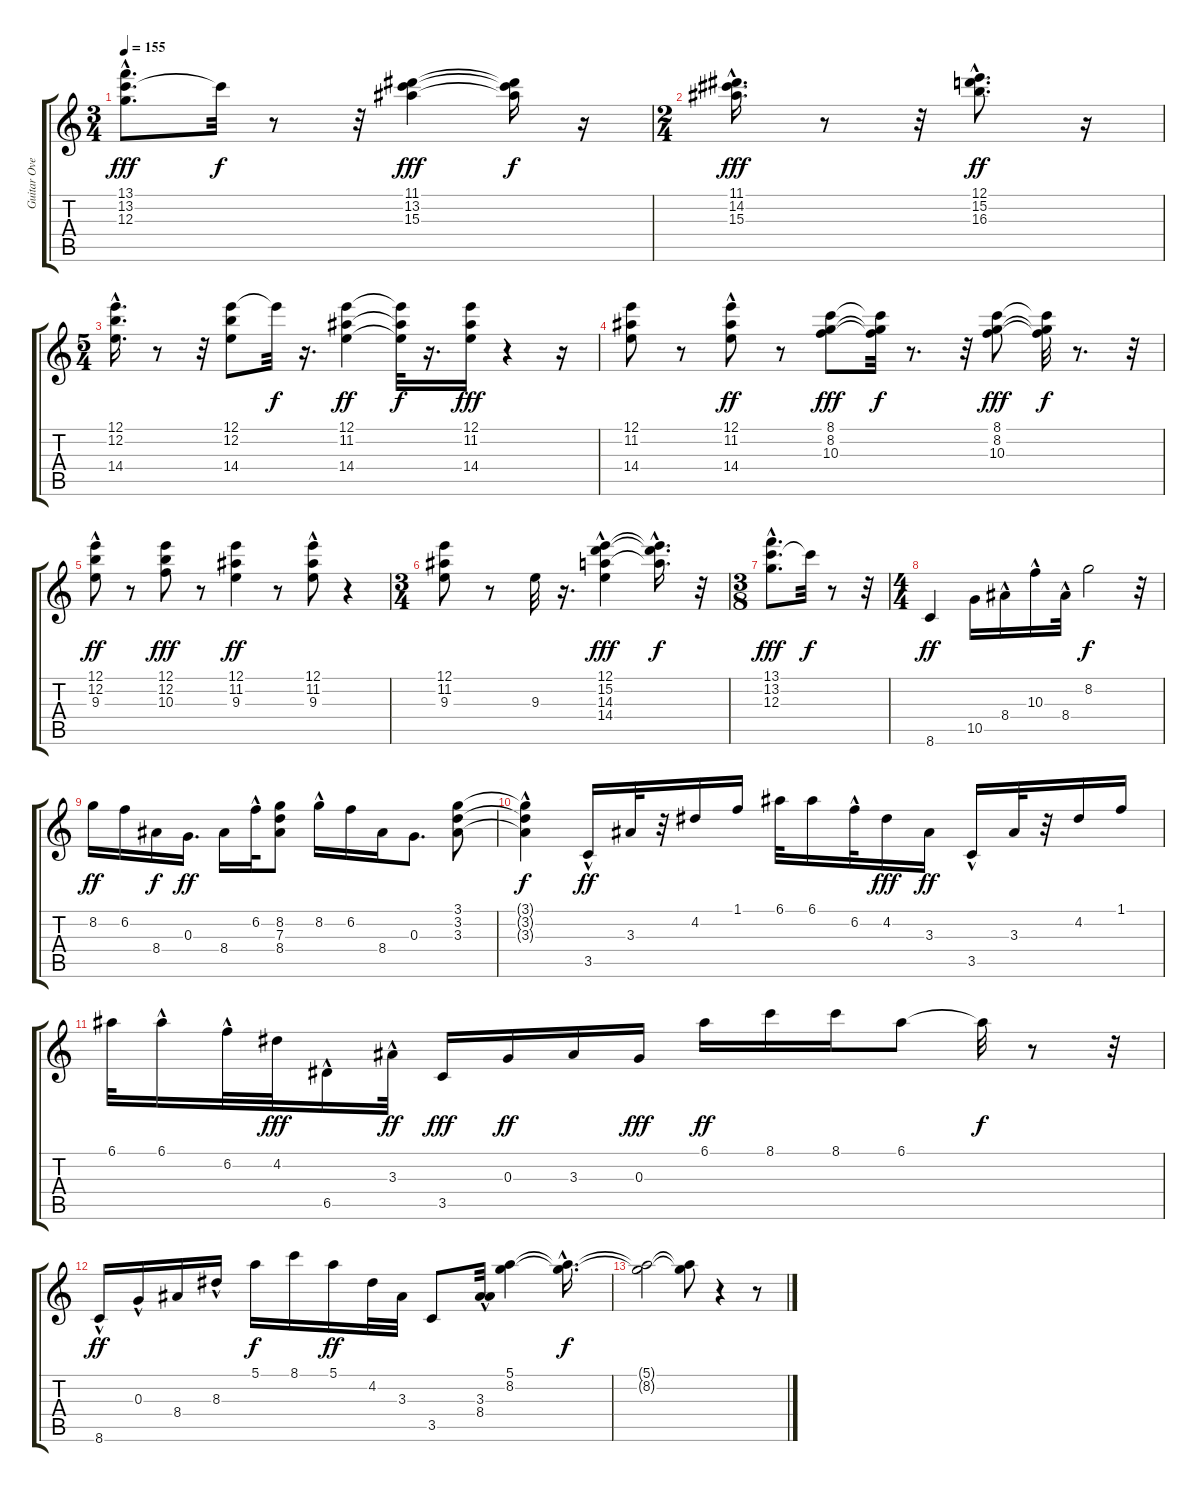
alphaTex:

\track ("Guitar Overdr+Clean     " "Guitar Ove") {instrument overdrivenguitar}
\staff {score tabs}
\tuning (E4 B3 G3 D3 A2 E2) {hide}
\ts (3 4)
\tempo 155
\clef g2
\ks c
(13.1{hac} 13.2{hac} 12.3{hac}).8{d dy fff} 13.2{t}.32{dy f} r.8 r.32 (11.1 13.2 15.3).4{dy fff} (11.1{t} 13.2{t} 15.3{t}).16{dy f} r.16 |
\ts (2 4)
(11.1{hac} 14.2{hac} 15.3{hac}).16{d dy fff} r.8 r.32 (12.1 15.2 16.3{hac}).8{d dy ff} r.16 |
\ts (5 4)
(12.1{hac} 12.2{hac} 14.4{hac}).16{d} r.8 r.32 (12.1 12.2 14.4).8 12.1{t}.32{dy f} r.16{d} (12.1 11.2 14.4).4{dy ff} (12.1{t} 11.2{t} 14.4{t}).32{dy f} r.16{d} (12.1 11.2 14.4).16{dy fff} r.4 r.16 |
(12.1 11.2 14.4).8 r.8 (12.1{hac} 11.2{hac} 14.4).8{dy ff} r.8 (8.1 8.2 10.3).8{dy fff} (8.1{t} 8.2{t} 10.3{t}).32{dy f} r.8{d} r.32 (8.1 8.2 10.3).8{dy fff} (8.1{t} 8.2{t} 10.3{t}).32{dy f} r.8{d} r.32 |
(12.1 12.2{hac} 9.3{hac}).8{dy ff} r.8 (12.1 12.2 10.3).8{dy fff} r.8 (12.1 11.2 9.3).4{dy ff} r.8 (12.1{hac} 11.2 9.3).8 r.4 |
\ts (3 4)
(12.1 11.2 9.3).8 r.8 9.3.32 r.16{d} (12.1 15.2 14.3 14.4{hac}).4{dy fff} (12.1{t} 15.2{t} 14.3{hac t}).16{d dy f} r.32 |
\ts (3 8)
(13.1{hac} 13.2{hac} 12.3{hac}).8{d dy fff} 13.2{t}.32{dy f} r.8 r.32 |
\ts (4 4)
8.6.4{dy ff volume 10 instrument electricguitarclean} 10.5.16 8.4{hac}.16 10.3{hac}.16 8.4{hac}.32 8.2.2{dy f} r.32 |
8.2.16{dy ff} 6.2.16 8.4.16{dy f} 0.3.16{d dy ff} 8.4.16 6.2{hac}.32 (8.2 7.3 8.4).8 8.2{hac}.16 6.2.16 8.4.16 0.3.8{d} (3.1 3.2 3.3).8 |
(3.1{hac t} 3.2{hac t} 3.3{t}).4{dy f} 3.5{hac}.16{dy ff} 3.3.32 r.32 4.2.16 1.1.16 6.1.32 6.1.16 6.2{hac}.32 4.2.16{dy fff} 3.3.16{dy ff} 3.5{hac}.16 3.3.32 r.32 4.2.16 1.1.16 |
6.1.32 6.1{hac}.16 6.2{hac}.32 4.2.32{dy fff} 6.5{hac}.16 3.3{hac}.32{dy ff} 3.5.16{dy fff} 0.3.16{dy ff} 3.3.16 0.3.16{dy fff} 6.1.16{dy ff} 8.1.16 8.1.16 6.1.8 6.1{t}.32{dy f} r.8 r.32 |
8.6{hac}.16{dy ff} 0.3{hac}.16 8.4.16 8.3{hac}.16 5.1.16{dy f} 8.1.16 5.1.16{dy ff} 4.2.32 3.3.32 3.5.8 (3.3{hac} 8.4{hac}).32 (5.1 8.2).4 (5.1{hac t} 8.2{hac t}).16{d dy f} |
(5.1{t} 8.2{t}).2 (5.1{t} 8.2{t}).8 r.4 r.8
